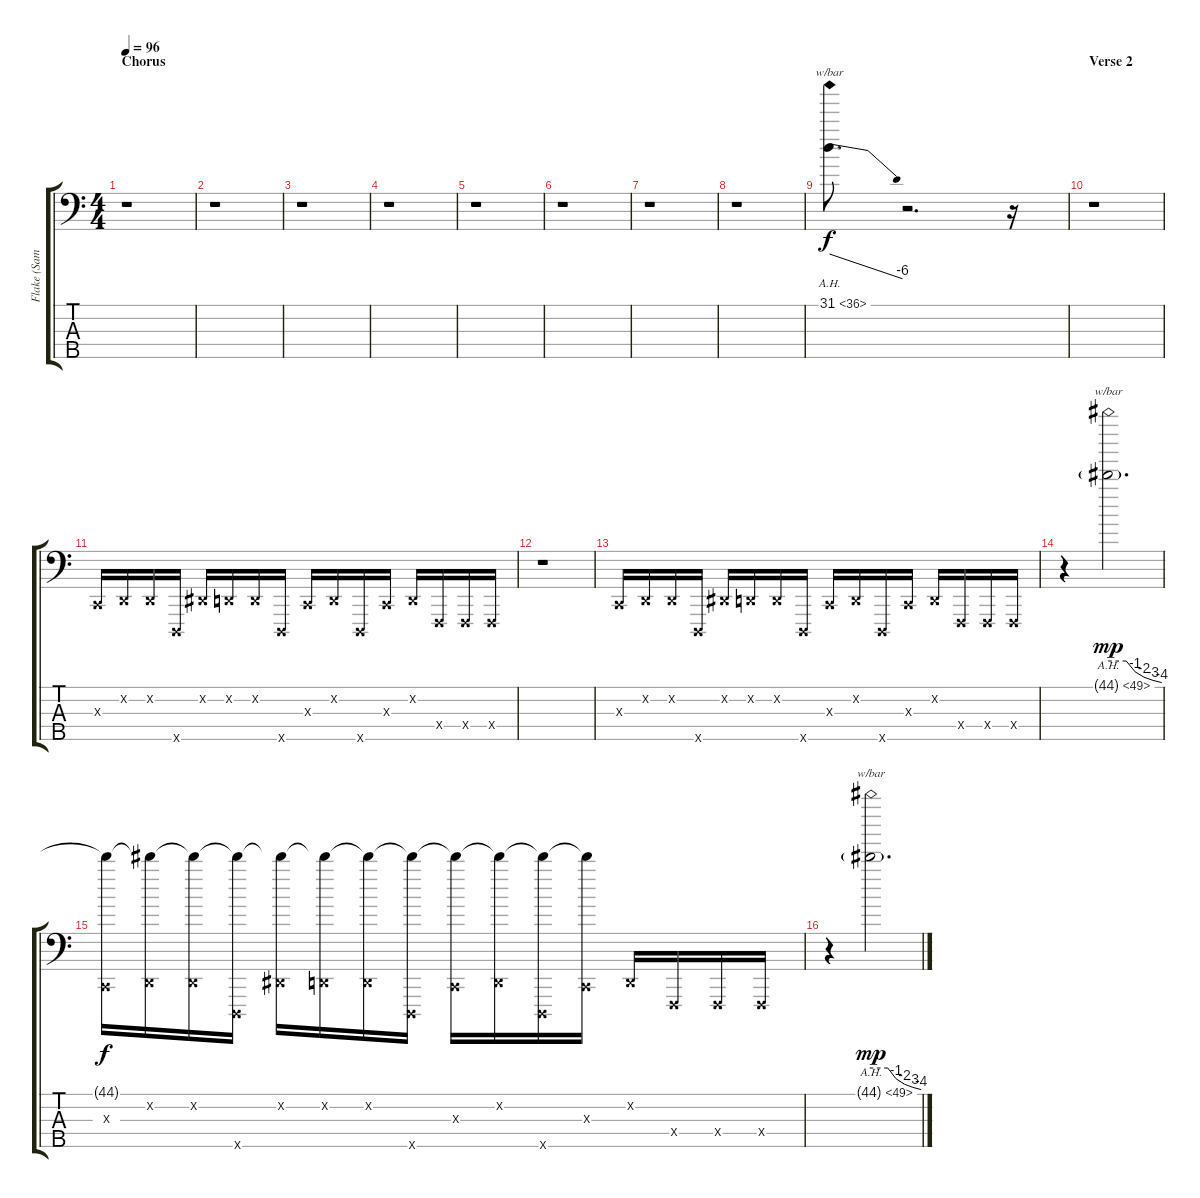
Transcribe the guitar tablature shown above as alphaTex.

\track ("Flake (Sample 2 + Keyboard)" "Flake (Sam") {instrument lead2sawtooth}
\staff {score tabs}
\tuning (G2 D2 A1 E1 B0) {hide}
\ts (4 4)
\section ("" "Chorus")
\tempo 96
\clef f4
\ks c
r.1{dy f} |
r.1 |
r.1 |
r.1 |
r.1 |
r.1 |
r.1 |
r.1 |
31.1{ah 5}.8{d tbe (dive default 0 0 60 -24)} r.2{d} r.16 |
\section ("" "Verse 2")
r.1 |
3.3{x}.16 0.2{x}.16 0.2{x}.16 3.5{x}.16 1.2{x}.16 0.2{x}.16 0.2{x}.16 3.5{x}.16 3.3{x}.16 0.2{x}.16 3.5{x}.16 3.3{x}.16 0.2{x}.16 1.4{x}.16 1.4{x}.16 1.4{x}.16 |
r.1 |
3.3{x}.16 0.2{x}.16 0.2{x}.16 3.5{x}.16 1.2{x}.16 0.2{x}.16 0.2{x}.16 3.5{x}.16 3.3{x}.16 0.2{x}.16 3.5{x}.16 3.3{x}.16 0.2{x}.16 1.4{x}.16 1.4{x}.16 1.4{x}.16 |
r.4 44.1{ah 5 g}.2{d tbe (custom default 0 0 20 0 30 -4 40 -8 50 -12 60 -16) dy mp} |
(44.1{t} 3.3{x}).16{dy f} (44.1{t} 0.2{x}).16 (44.1{t} 0.2{x}).16 (44.1{t} 3.5{x}).16 (44.1{t} 1.2{x}).16 (44.1{t} 0.2{x}).16 (44.1{t} 0.2{x}).16 (44.1{t} 3.5{x}).16 (44.1{t} 3.3{x}).16 (44.1{t} 0.2{x}).16 (44.1{t} 3.5{x}).16 (44.1{t} 3.3{x}).16 0.2{x}.16 1.4{x}.16 1.4{x}.16 1.4{x}.16 |
r.4 44.1{ah 5 g}.2{d tbe (custom default 0 0 20 0 30 -4 40 -8 50 -12 60 -16) dy mp}
